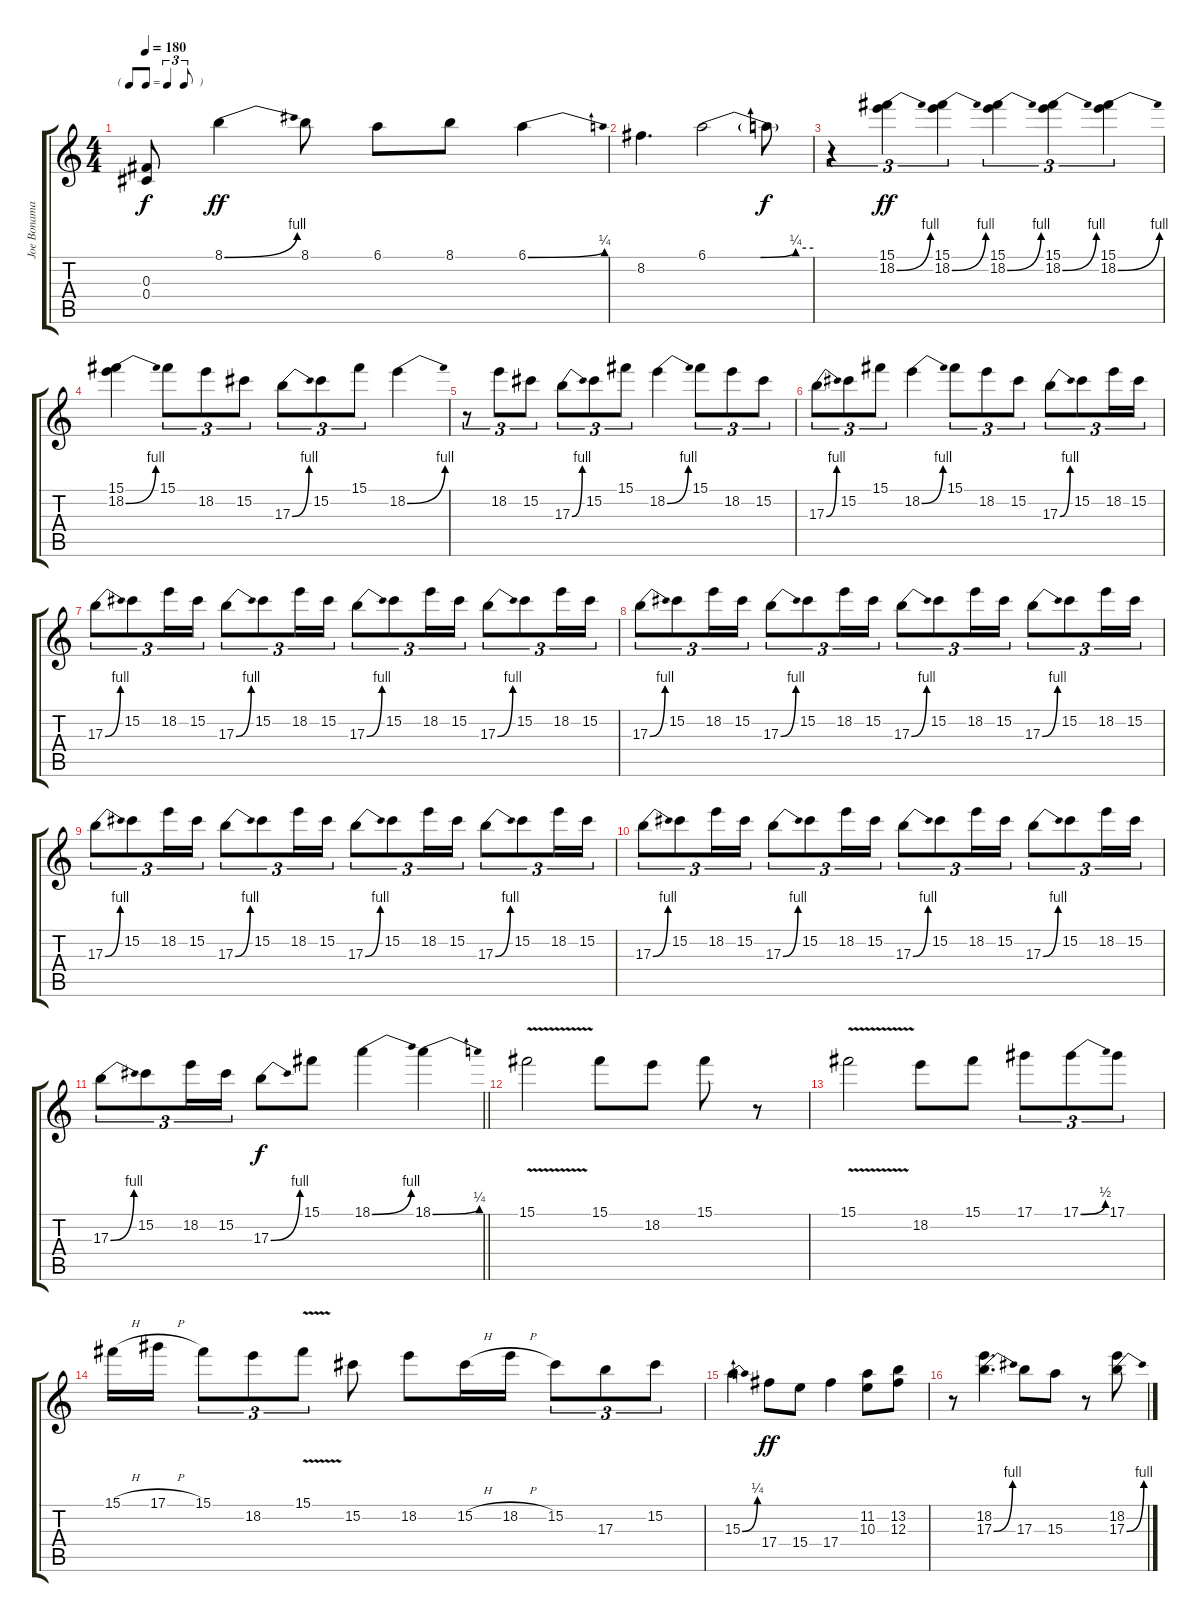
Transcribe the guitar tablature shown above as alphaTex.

\track ("Joe Bonamassa" "Joe Bonama") {instrument overdrivenguitar}
\staff {score tabs}
\tuning (Eb4 Bb3 Gb3 Db3 Ab2 Eb2) {hide}
\ts (4 4)
\tf triplet8th
\tempo 180
\clef g2
\ks c
(0.3{t} 0.4{t}).8{dy f} 8.1{be (bend 0 0 60 4)}.4{dy ff} 8.1.8 6.1.8 8.1.8 6.1{be (bend 0 0 60 1)}.4 |
8.2.4{d} 6.1{be (custom 0 0 30 0 50 1 60 1)}.2 6.1{t}.8{dy f} |
r.4{tu (3 2)} (15.1 18.2{be (bend 0 0 60 4)}).4{tu (3 2) dy ff} (15.1 18.2{be (bend 0 0 60 4)}).4{tu (3 2)} (15.1 18.2{be (bend 0 0 60 4)}).4{tu (3 2)} (15.1 18.2{be (bend 0 0 60 4)}).4{tu (3 2)} (15.1 18.2{be (bend 0 0 60 4)}).4{tu (3 2)} |
(15.1 18.2{be (bend 0 0 60 4)}).4 15.1.8{tu (3 2)} 18.2.8{tu (3 2)} 15.2.8{tu (3 2)} 17.3{be (bend 0 0 60 4)}.8{tu (3 2)} 15.2.8{tu (3 2)} 15.1.8{tu (3 2)} 18.2{be (bend 0 0 60 4)}.4 |
r.8{tu (3 2)} 18.2.8{tu (3 2)} 15.2.8{tu (3 2)} 17.3{be (bend 0 0 60 4)}.8{tu (3 2)} 15.2.8{tu (3 2)} 15.1.8{tu (3 2)} 18.2{be (bend 0 0 60 4)}.4 15.1.8{tu (3 2)} 18.2.8{tu (3 2)} 15.2.8{tu (3 2)} |
17.3{be (bend 0 0 60 4)}.8{tu (3 2)} 15.2.8{tu (3 2)} 15.1.8{tu (3 2)} 18.2{be (bend 0 0 60 4)}.4 15.1.8{tu (3 2)} 18.2.8{tu (3 2)} 15.2.8{tu (3 2)} 17.3{be (bend 0 0 60 4)}.8{tu (3 2)} 15.2.8{tu (3 2)} 18.2.16{tu (3 2)} 15.2.16{tu (3 2)} |
17.3{be (bend 0 0 60 4)}.8{tu (3 2)} 15.2.8{tu (3 2)} 18.2.16{tu (3 2)} 15.2.16{tu (3 2)} 17.3{be (bend 0 0 60 4)}.8{tu (3 2)} 15.2.8{tu (3 2)} 18.2.16{tu (3 2)} 15.2.16{tu (3 2)} 17.3{be (bend 0 0 60 4)}.8{tu (3 2)} 15.2.8{tu (3 2)} 18.2.16{tu (3 2)} 15.2.16{tu (3 2)} 17.3{be (bend 0 0 60 4)}.8{tu (3 2)} 15.2.8{tu (3 2)} 18.2.16{tu (3 2)} 15.2.16{tu (3 2)} |
17.3{be (bend 0 0 60 4)}.8{tu (3 2)} 15.2.8{tu (3 2)} 18.2.16{tu (3 2)} 15.2.16{tu (3 2)} 17.3{be (bend 0 0 60 4)}.8{tu (3 2)} 15.2.8{tu (3 2)} 18.2.16{tu (3 2)} 15.2.16{tu (3 2)} 17.3{be (bend 0 0 60 4)}.8{tu (3 2)} 15.2.8{tu (3 2)} 18.2.16{tu (3 2)} 15.2.16{tu (3 2)} 17.3{be (bend 0 0 60 4)}.8{tu (3 2)} 15.2.8{tu (3 2)} 18.2.16{tu (3 2)} 15.2.16{tu (3 2)} |
17.3{be (bend 0 0 60 4)}.8{tu (3 2)} 15.2.8{tu (3 2)} 18.2.16{tu (3 2)} 15.2.16{tu (3 2)} 17.3{be (bend 0 0 60 4)}.8{tu (3 2)} 15.2.8{tu (3 2)} 18.2.16{tu (3 2)} 15.2.16{tu (3 2)} 17.3{be (bend 0 0 60 4)}.8{tu (3 2)} 15.2.8{tu (3 2)} 18.2.16{tu (3 2)} 15.2.16{tu (3 2)} 17.3{be (bend 0 0 60 4)}.8{tu (3 2)} 15.2.8{tu (3 2)} 18.2.16{tu (3 2)} 15.2.16{tu (3 2)} |
17.3{be (bend 0 0 60 4)}.8{tu (3 2)} 15.2.8{tu (3 2)} 18.2.16{tu (3 2)} 15.2.16{tu (3 2)} 17.3{be (bend 0 0 60 4)}.8{tu (3 2)} 15.2.8{tu (3 2)} 18.2.16{tu (3 2)} 15.2.16{tu (3 2)} 17.3{be (bend 0 0 60 4)}.8{tu (3 2)} 15.2.8{tu (3 2)} 18.2.16{tu (3 2)} 15.2.16{tu (3 2)} 17.3{be (bend 0 0 60 4)}.8{tu (3 2)} 15.2.8{tu (3 2)} 18.2.16{tu (3 2)} 15.2.16{tu (3 2)} |
\barLineRight lightlight
17.3{be (bend 0 0 60 4)}.8{tu (3 2)} 15.2.8{tu (3 2)} 18.2.16{tu (3 2)} 15.2.16{tu (3 2)} 17.3{be (bend 0 0 60 4)}.8{dy f} 15.1.8 18.1{be (bend 0 0 60 4)}.4 18.1{be (bend 0 0 60 1)}.4 |
15.1{v}.2 15.1.8 18.2.8 15.1.8 r.8 |
15.1{v}.2 18.2.8 15.1.8 17.1.8{tu (3 2)} 17.1{be (bend 0 0 60 2)}.8{tu (3 2)} 17.1.8{tu (3 2)} |
15.1{h}.16 17.1{h}.16 15.1.8{tu (3 2)} 18.2.8{tu (3 2)} 15.1{v}.8{tu (3 2)} 15.2.8 18.2.8 15.2{h}.16 18.2{h}.16 15.2.8{tu (3 2)} 17.3.8{tu (3 2)} 15.2.8{tu (3 2)} |
15.3{be (bend 0 0 60 1)}.4 17.4.8{dy ff} 15.4.8 17.4.4 (11.2 10.3).8 (13.2 12.3).8 |
r.8 (18.2 17.3{be (bend 0 0 60 4)}).4{d} 17.3.8 15.3.8 r.8 (18.2 17.3{be (bend 0 0 60 4)}).8
